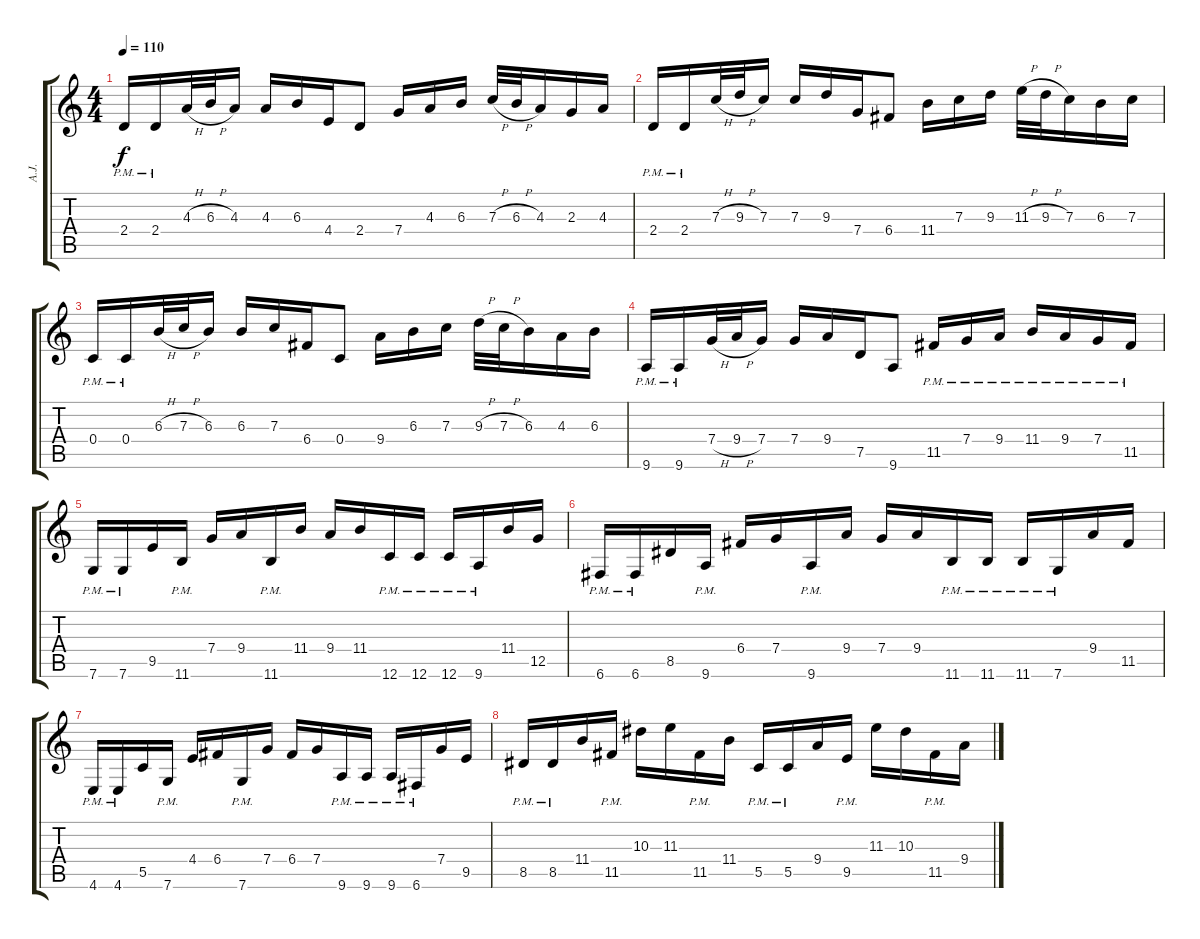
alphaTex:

\track ("A.J." "A.J.") {instrument overdrivenguitar}
\staff {score tabs}
\tuning (D4 A3 F3 C3 G2 C2) {hide}
\ts (4 4)
\tempo 110
\clef g2
\ks c
2.4{pm}.16{dy f} 2.4{pm}.16 4.3{h}.32 6.3{h}.32 4.3.16 4.3.16 6.3.16 4.4.16 2.4.8 7.4.16 4.3.16 6.3.16 7.3{h}.32 6.3{h}.32 4.3.16 2.3.16 4.3.16 |
2.4{pm}.16 2.4{pm}.16 7.3{h}.32 9.3{h}.32 7.3.16 7.3.16 9.3.16 7.4.16 6.4.8 11.4.16 7.3.16 9.3.16 11.3{h}.32 9.3{h}.32 7.3.16 6.3.16 7.3.16 |
0.4{pm}.16 0.4{pm}.16 6.3{h}.32 7.3{h}.32 6.3.16 6.3.16 7.3.16 6.4.16 0.4.8 9.4.16 6.3.16 7.3.16 9.3{h}.32 7.3{h}.32 6.3.16 4.3.16 6.3.16 |
9.6{pm}.16 9.6{pm}.16 7.4{h}.32 9.4{h}.32 7.4.16 7.4.16 9.4.16 7.5.16 9.6.8 11.5{pm}.16 7.4{pm}.16 9.4{pm}.16 11.4{pm}.16 9.4{pm}.16 7.4{pm}.16 11.5{pm}.16 |
7.6{pm}.16 7.6{pm}.16 9.5.16 11.6{pm}.16 7.4.16 9.4.16 11.6{pm}.16 11.4.16 9.4.16 11.4.16 12.6{pm}.16 12.6{pm}.16 12.6{pm}.16 9.6{pm}.16 11.4.16 12.5.16 |
6.6{pm}.16 6.6{pm}.16 8.5.16 9.6{pm}.16 6.4.16 7.4.16 9.6{pm}.16 9.4.16 7.4.16 9.4.16 11.6{pm}.16 11.6{pm}.16 11.6{pm}.16 7.6{pm}.16 9.4.16 11.5.16 |
4.6{pm}.16 4.6{pm}.16 5.5.16 7.6{pm}.16 4.4.16 6.4.16 7.6{pm}.16 7.4.16 6.4.16 7.4.16 9.6{pm}.16 9.6{pm}.16 9.6{pm}.16 6.6{pm}.16 7.4.16 9.5.16 |
8.5{pm}.16 8.5{pm}.16 11.4.16 11.5{pm}.16 10.3.16 11.3.16 11.5{pm}.16 11.4.16 5.5{pm}.16 5.5{pm}.16 9.4.16 9.5{pm}.16 11.3.16 10.3.16 11.5{pm}.16 9.4.16
